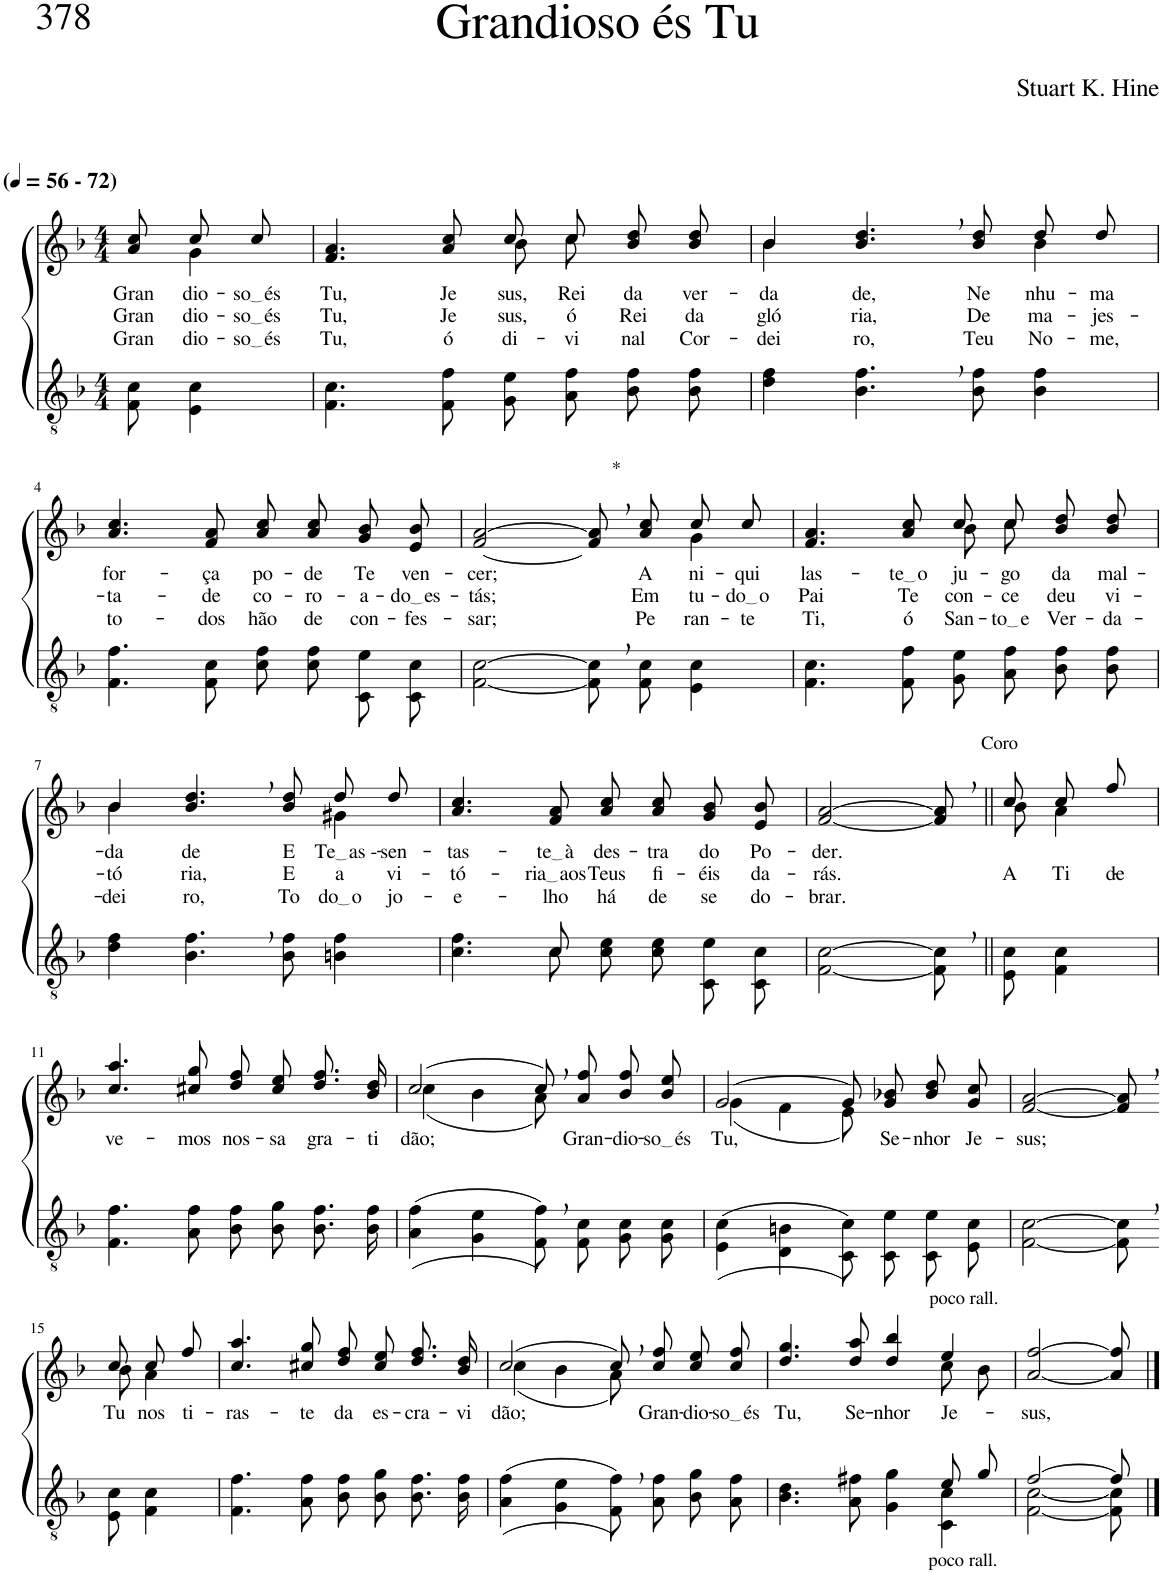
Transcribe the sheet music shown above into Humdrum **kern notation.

**kern	**kern	**text	**text	**text
*part2	*part1	*part1	*part1	*part1
*staff2	*staff1	*staff1	*staff1	*staff1
*I"Parte III e IV	*I"Parte I e II	*	*	*
*clefGv2	*clefG2	*	*	*
*Trd4c7	*Trd4c7	*	*	*
*k[b-]	*k[b-]	*	*	*
*M4/4	*M4/4	*	*	*
*MM56	*MM56	*	*	*
=1	=1	=1	=1	=1
!	!LO:TX:a:B:t=(	!	!	!
!	!LO:TX:a:B:t=- 72)	!	!	!
!	!	!LO:LY:b	!LO:LY:b	!LO:LY:b
*	*^	*	*	*
8F\ 8c\	8a/ 8cc/	8ryy	Gran-	Gran-	Gran-
!	!	!	!LO:LY:b	!LO:LY:b	!LO:LY:b
4E\ 4c\	8cc/L	4g\	-dio-	-dio-	-dio-
!	!	!	!LO:LY:b	!LO:LY:b	!LO:LY:b
.	8cc/J	.	so és	so és	so és
=2	=2	=2	=2	=2	=2
!	!	!	!LO:LY:b	!LO:LY:b	!LO:LY:b
4.F\ 4.c\	2ryy	4.f/ 4.a/	Tu,	Tu,	Tu,
!	!	!	!LO:LY:b	!LO:LY:b	!LO:LY:b
8F\ 8f\	.	8a/ 8cc/	Je-	Je-	ó
!	!	!	!LO:LY:b	!LO:LY:b	!LO:LY:b
8G\ 8e\L	8b-\L	8cc/L	-sus,	-sus,	di-
!	!	!	!LO:LY:b	!LO:LY:b	!LO:LY:b
8A\ 8f\J	8cc\J	8cc/J	Rei	ó	-vi-
!	!	!	!LO:LY:b	!LO:LY:b	!LO:LY:b
8B-\ 8f\L	4ryy	8b-\ 8dd\L	da	Rei	-nal
!	!	!	!LO:LY:b	!LO:LY:b	!LO:LY:b
8B-\ 8f\J	.	8b-\ 8dd\J	ver-	da	Cor-
=3	=3	=3	=3	=3	=3
!	!	!	!LO:LY:b	!LO:LY:b	!LO:LY:b
4d\ 4f\	4b-/	4b-\	-da-	gló-	-dei-
!	!	!	!LO:LY:b	!LO:LY:b	!LO:LY:b
4.B-\, 4.f\,	4.b-/, 4.dd/,	2ryy	-de,	-ria,	-ro,
!	!	!	!LO:LY:b	!LO:LY:b	!LO:LY:b
8B-\ 8f\	8b-/ 8dd/	.	Ne-	De	Teu
!	!	!	!LO:LY:b	!LO:LY:b	!LO:LY:b
4B-\ 4f\	8dd/L	4b-\	-nhu-	ma-	No-
!	!	!	!LO:LY:b	!LO:LY:b	!LO:LY:b
.	8dd/J	.	-ma	-jes-	-me,
*	*v	*v	*	*	*
!!LO:LB:g=z
=4	=4	=4	=4	=4
!	!	!LO:LY:b	!LO:LY:b	!LO:LY:b
4.F\ 4.f\	4.a/ 4.cc/	for-	-ta-	to-
!	!	!LO:LY:b	!LO:LY:b	!LO:LY:b
8F\ 8c\	8f/ 8a/	-ça	-de	-dos
!	!	!LO:LY:b	!LO:LY:b	!LO:LY:b
8c\ 8f\L	8a\ 8cc\L	po-	co-	hão
!	!	!LO:LY:b	!LO:LY:b	!LO:LY:b
8c\ 8f\J	8a\ 8cc\J	-de	-ro-	de
!	!	!LO:LY:b	!LO:LY:b	!LO:LY:b
8C/ 8e/L	8g/ 8b-/L	Te	-a-	con-
!	!	!LO:LY:b	!LO:LY:b	!LO:LY:b
8C/ 8c/J	8e/ 8b-/J	ven-	do es	-fes-
=5	=5	=5	=5	=5
!	!	!LO:LY:b	!LO:LY:b	!LO:LY:b
*	*^	*	*	*
[2F\ [2c\	[2f/ [2a/	2.ryy	-cer;	-tás;	-sar;
!	!LO:TX:a:t=*	!	!	!	!
8F],/ 8c],/L	8f],/ 8a],/L	.	.	.	.
!	!	!	!LO:LY:b	!LO:LY:b	!LO:LY:b
8F/ 8c/J	8a/ 8cc/J	.	A-	Em	Pe-
!	!	!	!LO:LY:b	!LO:LY:b	!LO:LY:b
4E\ 4c\	8cc/L	4g\	-ni-	tu-	-ran-
!	!	!	!LO:LY:b	!LO:LY:b	!LO:LY:b
.	8cc/J	.	-qui-	do o	-te
=6	=6	=6	=6	=6	=6
!	!	!	!LO:LY:b	!LO:LY:b	!LO:LY:b
4.F\ 4.c\	2ryy	4.f/ 4.a/	-las-	Pai	Ti,
!	!	!	!LO:LY:b	!LO:LY:b	!LO:LY:b
8F\ 8f\	.	8a/ 8cc/	te o	Te	ó
!	!	!	!LO:LY:b	!LO:LY:b	!LO:LY:b
8G\ 8e\L	8b-\L	8cc/L	ju-	con-	San-
!	!	!	!LO:LY:b	!LO:LY:b	!LO:LY:b
8A\ 8f\J	8cc\J	8cc/J	-go	-ce-	to e
!	!	!	!LO:LY:b	!LO:LY:b	!LO:LY:b
8B-\ 8f\L	4ryy	8b-\ 8dd\L	da	-deu	Ver-
!	!	!	!LO:LY:b	!LO:LY:b	!LO:LY:b
8B-\ 8f\J	.	8b-\ 8dd\J	mal-	vi-	-da-
!!LO:LB:g=z	!!
=7	=7	=7	=7	=7	=7
!	!	!	!LO:LY:b	!LO:LY:b	!LO:LY:b
4d\ 4f\	4b-/	4b-\	-da-	-tó-	-dei-
!	!	!	!LO:LY:b	!LO:LY:b	!LO:LY:b
4.B-\, 4.f\,	4.b-/, 4.dd/,	2ryy	-de	-ria,	-ro,
!	!	!	!LO:LY:b	!LO:LY:b	!LO:LY:b
8B-\ 8f\	8b-/ 8dd/	.	E	E	To-
!	!	!	!LO:LY:b	!LO:LY:b	!LO:LY:b
4Bn\ 4f\	8dd/L	4g#X\	Te as -	a	do o
!	!	!	!LO:LY:b	!LO:LY:b	!LO:LY:b
.	8dd/J	.	sen-	vi-	jo-
*	*v	*v	*	*	*
=8	=8	=8	=8	=8
*^	*	*	*	*
!	!	!	!LO:LY:b	!LO:LY:b	!LO:LY:b
4.ryy	4.c\ 4.f\	4.a/ 4.cc/	-tas-	-tó-	-e-
!	!	!	!LO:LY:b	!LO:LY:b	!LO:LY:b
8c/	8c\	8f/ 8a/	te à	ria aos	-lho
!	!	!	!LO:LY:b	!LO:LY:b	!LO:LY:b
2ryy	8c\ 8e\L	8a\ 8cc\L	des-	Teus	há
!	!	!	!LO:LY:b	!LO:LY:b	!LO:LY:b
.	8c\ 8e\J	8a\ 8cc\J	-tra	fi-	de
!	!	!	!LO:LY:b	!LO:LY:b	!LO:LY:b
.	8C/ 8e/L	8g/ 8b-/L	do	-éis	se
!	!	!	!LO:LY:b	!LO:LY:b	!LO:LY:b
.	8C/ 8c/J	8e/ 8b-/J	Po-	da-	do-
=9	=9	=9	=9	=9	=9
!	!	!	!LO:LY:b	!LO:LY:b	!LO:LY:b
*v	*v	*	*	*	*
[2F\ [2c\	[2f/ [2a/	-der.	-rás.	-brar.
!	!LO:TX:a:t=Coro	!	!	!
8F\], 8c\],	8f/], 8a/],	.	.	.
=10||	=10||	=10||	=10||	=10||
*	*^	*	*	*
!	!	!	!	!LO:LY:b	!
8E\ 8c\	8cc/	8b-\	.	A	.
!	!	!	!	!LO:LY:b	!
4F\ 4c\	8cc/L	4a\	.	Ti	.
!	!	!	!	!LO:LY:b	!
.	8ff/J	.	.	de-	.
*	*v	*v	*	*	*
!!LO:LB:g=z
=11	=11	=11	=11	=11
!	!	!LO:LY:b	!	!
4.F\ 4.f\	4.cc/ 4.aa/	ve-	.	.
!	!	!LO:LY:b	!	!
8A\ 8f\	8cc#X/ 8gg/	-mos	.	.
!	!	!LO:LY:b	!	!
8B-\ 8f\L	8dd\ 8ff\L	nos-	.	.
!	!	!LO:LY:b	!	!
8B-\ 8g\J	8cc#\ 8ee\J	-sa	.	.
!	!	!LO:LY:b	!	!
8.B-\ 8.f\L	8.dd\ 8.ff\L	gra-	.	.
!	!	!LO:LY:b	!	!
16B-\ 16f\Jk	16b-\ 16dd\Jk	-ti-	.	.
=12	=12	=12	=12	=12
*	*^	*	*	*
!	!	!	!LO:LY:b	!	!
((4A\ 4f\	[2cc/	(4cc\	-dão;	.	.
4G\ 4e\	.	4b-\	.	.	.
8F,/ 8f,/L))	8cc,\L]	8a\)	.	.	.
!	!	!	!LO:LY:b	!	!
8F/ 8c/J	8a\ 8ff\J	4.ryy	Gran-	.	.
!	!	!	!LO:LY:b	!	!
8G/ 8c/L	8b-\ 8ff\L	.	-dio-	.	.
!	!	!	!LO:LY:b	!	!
8G/ 8c/J	8b-\ 8ee\J	.	so és	.	.
=13	=13	=13	=13	=13	=13
!	!	!	!LO:LY:b	!	!
((4E\ 4c\	[2g/	(4g\	Tu,	.	.
4D\ 4Bn\	.	4f\	.	.	.
8C/ 8c/L))	8g/L]	8e\)	.	.	.
!	!	!	!LO:LY:b	!	!
8C/ 8e/J	8g/ 8b-X/J	4.ryy	Se-	.	.
!	!	!	!LO:LY:b	!	!
8C/ 8e/L	8b-\ 8dd\L	.	-nhor	.	.
!	!	!	!LO:LY:b	!	!
8E/ 8c/J	8g\ 8cc\J	.	Je-	.	.
*	*v	*v	*	*	*
=14	=14	=14	=14	=14
!	!	!LO:LY:b	!	!
[2F\ [2c\	[2f/ [2a/	-sus;	.	.
8F\], 8c\],	8f/], 8a/],	.	.	.
!!LO:LB:g=z
=15-	=15-	=15-	=15-	=15-
*	*^	*	*	*
!	!	!	!LO:LY:b	!	!
8E\ 8c\	8cc/	8b-\	Tu	.	.
!	!	!	!LO:LY:b	!	!
4F\ 4c\	8cc/L	4a\	nos	.	.
!	!	!	!LO:LY:b	!	!
.	8ff/J	.	ti-	.	.
*	*v	*v	*	*	*
=16	=16	=16	=16	=16
!	!	!LO:LY:b	!	!
4.F\ 4.f\	4.cc/ 4.aa/	-ras-	.	.
!	!	!LO:LY:b	!	!
8A\ 8f\	8cc#X/ 8gg/	-te	.	.
!	!	!LO:LY:b	!	!
8B-\ 8f\L	8dd\ 8ff\L	da	.	.
!	!	!LO:LY:b	!	!
8B-\ 8g\J	8cc#\ 8ee\J	es-	.	.
!	!	!LO:LY:b	!	!
8.B-\ 8.f\L	8.dd\ 8.ff\L	-cra-	.	.
!	!	!LO:LY:b	!	!
16B-\ 16f\Jk	16b-\ 16dd\Jk	-vi-	.	.
=17	=17	=17	=17	=17
*	*^	*	*	*
!	!	!	!LO:LY:b	!	!
((4A\ 4f\	[2cc/	(4cc\	-dão;	.	.
4G\ 4e\	.	4b-\	.	.	.
8F,\ 8f,\L))	8cc,\L]	8a\)	.	.	.
!	!	!	!LO:LY:b	!	!
8A\ 8f\J	8cc\ 8ff\J	4.ryy	Gran-	.	.
!	!	!	!LO:LY:b	!	!
8B-\ 8g\L	8cc\ 8ee\L	.	-dio-	.	.
!	!	!	!LO:LY:b	!	!
8A\ 8f\J	8cc\ 8ff\J	.	so és	.	.
=18	=18	=18	=18	=18	=18
*^	*	*	*	*	*
!	!	!	!	!LO:LY:b	!	!
2.ryy	4.B-\ 4.d\	4.dd/ 4.gg/	2.ryy	Tu,	.	.
!	!	!	!	!LO:LY:b	!	!
.	8A\ 8f#X\	8dd/ 8aa/	.	Se-	.	.
!	!	!LO:TX:a:t=poco rall.	!	!	!	!
!	!LO:TX:b:t=poco rall.	!	!	!	!	!
!	!	!	!	!LO:LY:b	!	!
.	4G\ 4g\	4dd/ 4bb-/	.	-nhor	.	.
!	!	!	!	!LO:LY:b	!	!
8e/L	4C\ 4c\	4ee/	8cc\L	Je-	.	.
8g/J	.	.	8b-\J	.	.	.
=19	=19	=19	=19	=19	=19	=19
!	!	!	!	!LO:LY:b	!	!
*	*	*v	*v	*	*	*
[2f/	[2F\ [2c\	[2a/ [2ff/	-sus,	.	.
8f/]	8F\] 8c\]	8a/] 8ff/]	.	.	.
*v	*v	*	*	*	*
==	==	==	==	==
*-	*-	*-	*-	*-
